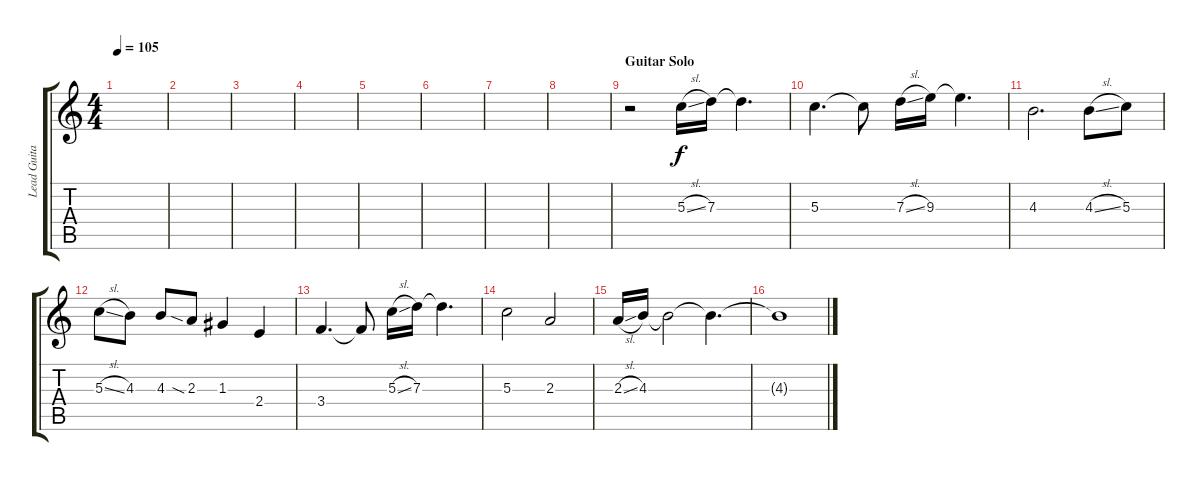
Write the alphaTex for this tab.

\track ("Lead Guitar" "Lead Guita") {instrument electricguitarjazz}
\staff {score tabs}
\tuning (E4 B3 G3 D3 A2 E2) {hide}
\ts (4 4)
\tempo 105
\clef g2
\ks c
|
|
|
|
|
|
|
|
\section ("" "Guitar Solo")
r.2 5.3{sl}.16 7.3.16 7.3{t}.4{d} |
5.3.4{d} 5.3{t}.8 7.3{sl}.16 9.3.16 9.3{t}.4{d} |
4.3.2{d} 4.3{sl}.8 5.3.8 |
5.3{sl}.8 4.3.8 4.3.8 2.3{sia}.8 1.3.4 2.4.4 |
3.4.4{d} 3.4{t}.8 5.3{sl}.16 7.3.16 7.3{t}.4{d} |
5.3.2 2.3.2 |
2.3{sl}.16 4.3.16 4.3{t}.2 4.3{t}.4{d} |
4.3{t}.1
